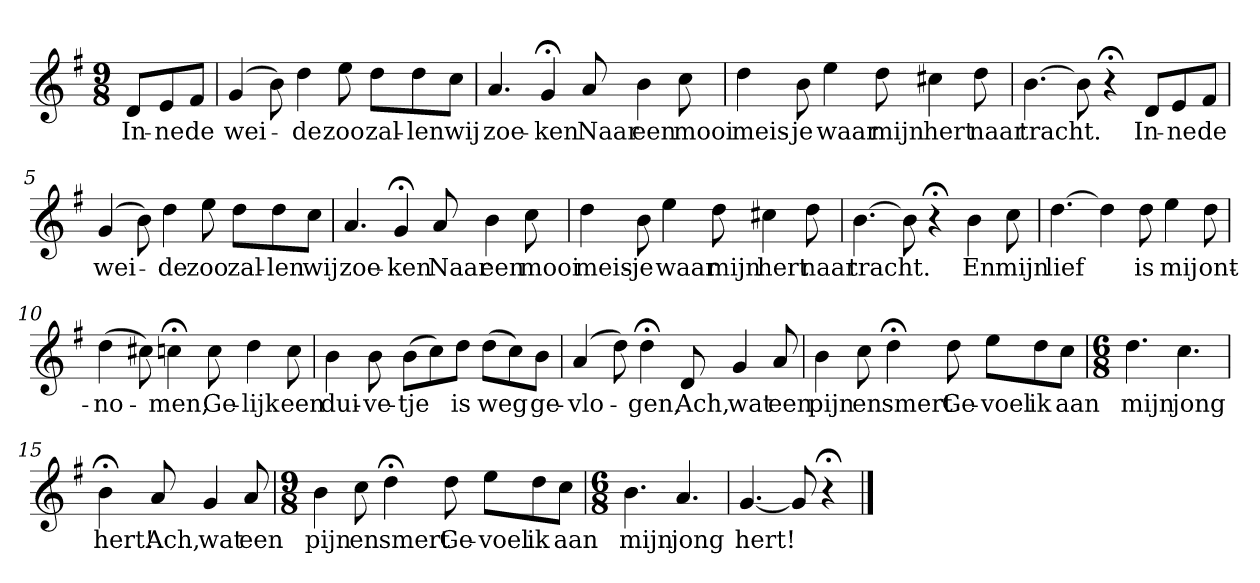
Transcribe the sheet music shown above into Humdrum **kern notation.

**kern	**text
*part1	*part1
*staff1	*staff1
*k[f#]	*
*G:	*
*M9/8	*
*MM120	*
=	=
8dL	In-
8e	-ne
8f#J	de
=1	=1
(4g	wei-
8b)	.
4dd	-de
8ee	zoo
8ddL	zal-
8dd	-len
8ccJ	wij
=2	=2
4.a	zoe-
4g;<	-ken
8a	Naar
4b	een
8cc	mooi
=3	=3
4dd	meis-
8b	-je
4ee	waar
8dd	mijn
4cc#X	hert
8dd	naar
=4	=4
[4.b	tracht.
8b]	.
4r;<	.
8dL	In-
8e	-ne
8f#J	de
=5	=5
(4g	wei-
8b)	.
4dd	-de
8ee	zoo
8ddL	zal-
8dd	-len
8ccJ	wij
=6	=6
4.a	zoe-
4g;<	-ken
8a	Naar
4b	een
8cc	mooi
=7	=7
4dd	meis-
8b	-je
4ee	waar
8dd	mijn
4cc#X	hert
8dd	naar
=8	=8
[4.b	tracht.
8b]	.
4r;<	.
4b	En
8cc	mijn
=9	=9
[4.dd	lief
4dd]	.
8dd	is
4ee	mij
8dd	ont-
=10	=10
(4dd	-no-
8cc#X)	.
4ccn;<	-men,
8cc	Ge-
4dd	-lijk
8cc	een
=11	=11
4b	dui-
8b	-ve-
(8bL	-tje
8cc)	.
8ddJ	is
(8ddL	weg
8cc)	.
8bJ	ge-
=12	=12
(4a	-vlo-
8dd)	.
4dd;<	-gen,
8d	Ach,
4g	wat
8a	een
=13	=13
4b	pijn
8cc	en
4dd;<	smert
8dd	Ge-
8eeL	-voel
8dd	ik
8ccJ	aan
=14	=14
*M6/8	*
4.dd	mijn
4.cc	jong
=15	=15
4b;<	hert!
8a	Ach,
4g	wat
8a	een
=16	=16
*M9/8	*
4b	pijn
8cc	en
4dd;<	smert
8dd	Ge-
8eeL	-voel
8dd	ik
8ccJ	aan
=17	=17
*M6/8	*
4.b	mijn
4.a	jong
=18	=18
[4.g	hert!
8g]	.
4r;<	.
==	==
*-	*-
